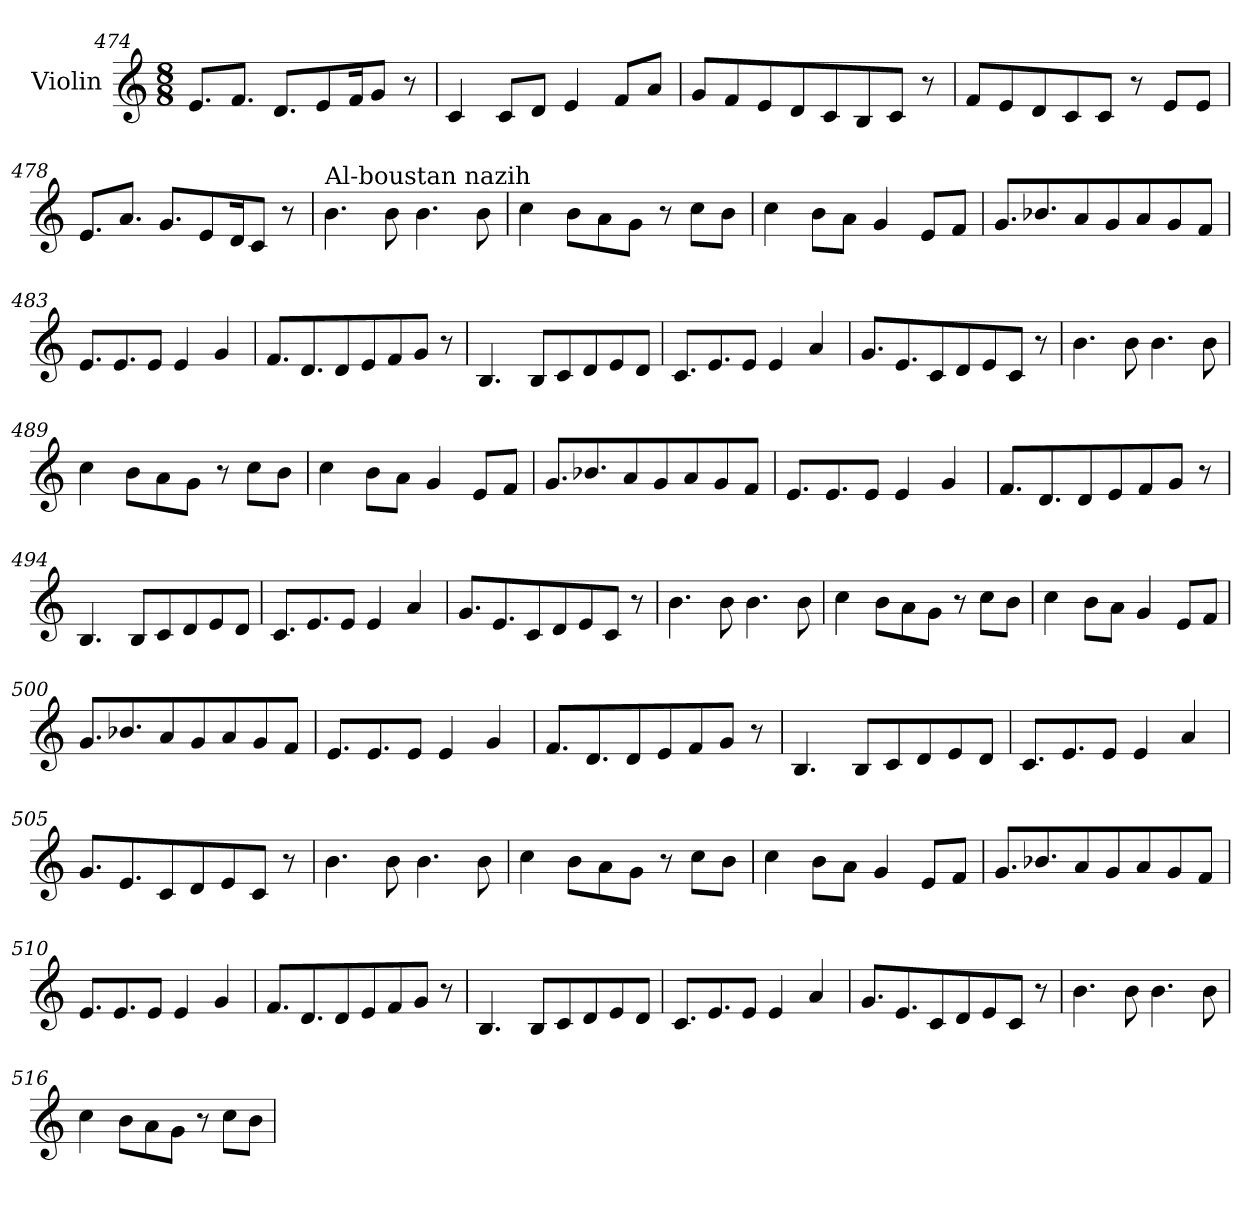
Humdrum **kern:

**kern
*part1
*staff1
*I"Violin
*clefG2
*k[]
*M8/8
=474
8.e/L
8.f/J
8.d/L
8e/
16f/K
8g/J
8r
=475
4c/
8c/L
8d/J
4e/
8f/L
8a/J
!!LO:LB:g=z
=476
8g/L
8f/
8e/
8d/
8c/
8B/
8c/J
8r
=477
8f/L
8e/
8d/
8c/
8c/J
8r
8e/L
8e/J
=478
8.e/L
8.a/J
8.g/L
8e/
16d/K
8c/J
8r
=479
!LO:TX:a:t=Al-boustan nazih
4.b\
8b\
4.b\
8b\
!!LO:LB:g=z
=480
4cc\
8b\L
8a\
8g\J
8r
8cc\L
8b\J
=481
4cc\
8b\L
8a\J
4g/
8e/L
8f/J
=482
8.g/L
8.b-X/
8a/
8g/
8a/
8g/
8f/J
=483
8.e/L
8.e/
8e/J
4e/
4g/
!!LO:LB:g=z
=484
8.f/L
8.d/
8d/
8e/
8f/
8g/J
8r
=485
4.B/
8B/L
8c/
8d/
8e/
8d/J
=486
8.c/L
8.e/
8e/J
4e/
4a/
=487
8.g/L
8.e/
8c/
8d/
8e/
8c/J
8r
=488
4.b\
8b\
4.b\
8b\
!!LO:PB:g=z
=489
4cc\
8b\L
8a\
8g\J
8r
8cc\L
8b\J
=490
4cc\
8b\L
8a\J
4g/
8e/L
8f/J
=491
8.g/L
8.b-X/
8a/
8g/
8a/
8g/
8f/J
=492
8.e/L
8.e/
8e/J
4e/
4g/
!!LO:LB:g=z
=493
8.f/L
8.d/
8d/
8e/
8f/
8g/J
8r
=494
4.B/
8B/L
8c/
8d/
8e/
8d/J
=495
8.c/L
8.e/
8e/J
4e/
4a/
=496
8.g/L
8.e/
8c/
8d/
8e/
8c/J
8r
=497
4.b\
8b\
4.b\
8b\
!!LO:LB:g=z
=498
4cc\
8b\L
8a\
8g\J
8r
8cc\L
8b\J
=499
4cc\
8b\L
8a\J
4g/
8e/L
8f/J
=500
8.g/L
8.b-X/
8a/
8g/
8a/
8g/
8f/J
=501
8.e/L
8.e/
8e/J
4e/
4g/
!!LO:LB:g=z
=502
8.f/L
8.d/
8d/
8e/
8f/
8g/J
8r
=503
4.B/
8B/L
8c/
8d/
8e/
8d/J
=504
8.c/L
8.e/
8e/J
4e/
4a/
=505
8.g/L
8.e/
8c/
8d/
8e/
8c/J
8r
=506
4.b\
8b\
4.b\
8b\
!!LO:LB:g=z
=507
4cc\
8b\L
8a\
8g\J
8r
8cc\L
8b\J
=508
4cc\
8b\L
8a\J
4g/
8e/L
8f/J
=509
8.g/L
8.b-X/
8a/
8g/
8a/
8g/
8f/J
=510
8.e/L
8.e/
8e/J
4e/
4g/
!!LO:LB:g=z
=511
8.f/L
8.d/
8d/
8e/
8f/
8g/J
8r
=512
4.B/
8B/L
8c/
8d/
8e/
8d/J
=513
8.c/L
8.e/
8e/J
4e/
4a/
=514
8.g/L
8.e/
8c/
8d/
8e/
8c/J
8r
=515
4.b\
8b\
4.b\
8b\
!!LO:LB:g=z
=516
4cc\
8b\L
8a\
8g\J
8r
8cc\L
8b\J
=
*-
